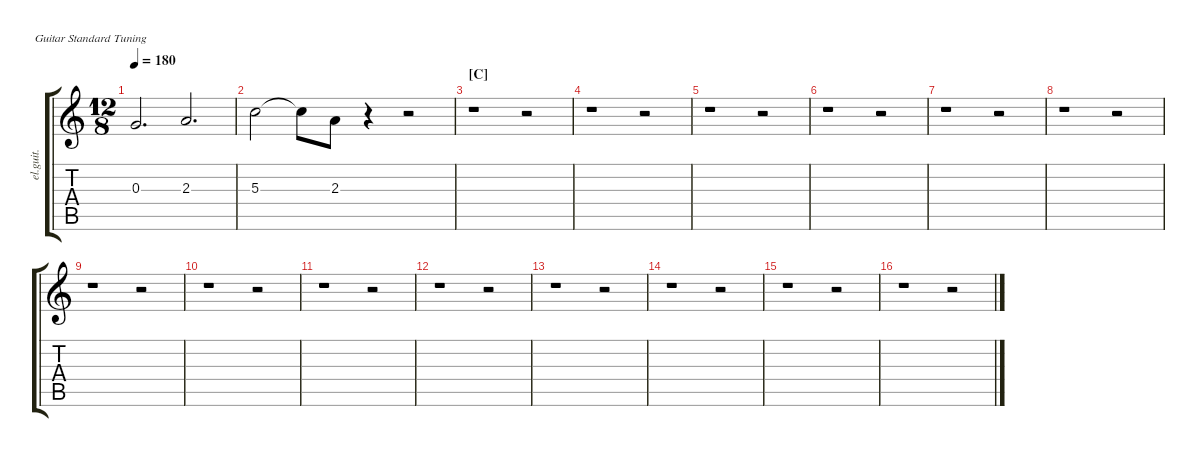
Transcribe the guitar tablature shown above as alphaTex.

\defaultSystemsLayout 2
\hideDynamics
\track ("高中正義 Lead" "el.guit.") {defaultSystemsLayout 2 instrument electricguitarclean}
\staff {score tabs}
\tuning (E4 B3 G3 D3 A2 E2)
\ts (12 8)
\tempo 180
\clef g2
\ks c
0.3.2{d dy mf beam Up} 2.3.2{d beam Up} |
5.3.2{beam Down} 5.3{t}.8{beam Down} 2.3.8{beam Down} r.4{beam Down} r.2{beam Down} |
\section ("C" "")
r.1{beam Down} r.2{beam Down} |
r.1{beam Down} r.2{beam Down} |
r.1{beam Down} r.2{beam Down} |
r.1{beam Down} r.2{beam Down} |
r.1{beam Down} r.2{beam Down} |
r.1{beam Down} r.2{beam Down} |
r.1{beam Down} r.2{beam Down} |
r.1{beam Down} r.2{beam Down} |
r.1{beam Down} r.2{beam Down} |
r.1{beam Down} r.2{beam Down} |
r.1{beam Down} r.2{beam Down} |
r.1{beam Down} r.2{beam Down} |
r.1{beam Down} r.2{beam Down} |
r.1{beam Down} r.2{beam Down}
